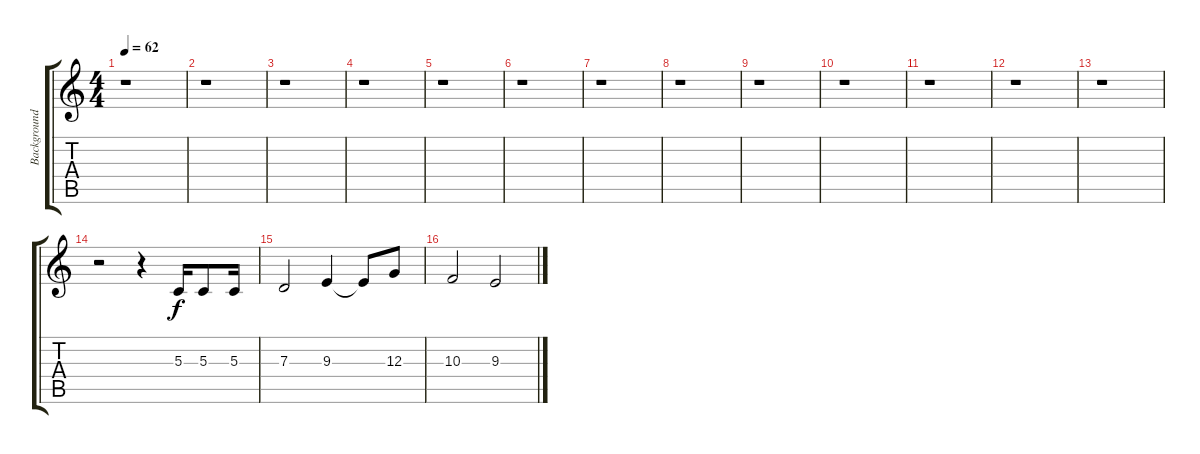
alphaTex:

\track ("Background Vocals" "Background") {instrument choiraahs}
\staff {score tabs}
\tuning (E4 B3 G3 D3 A2 E2) {hide}
\ts (4 4)
\tempo 62
\clef g2
\ks c
r.1{dy f} |
r.1 |
r.1 |
r.1 |
r.1 |
r.1 |
r.1 |
r.1 |
r.1 |
r.1 |
r.1 |
r.1 |
r.1 |
r.2 r.4 5.3.16 5.3.8 5.3.16 |
7.3.2 9.3.4 9.3{t}.8 12.3.8 |
10.3.2 9.3.2
